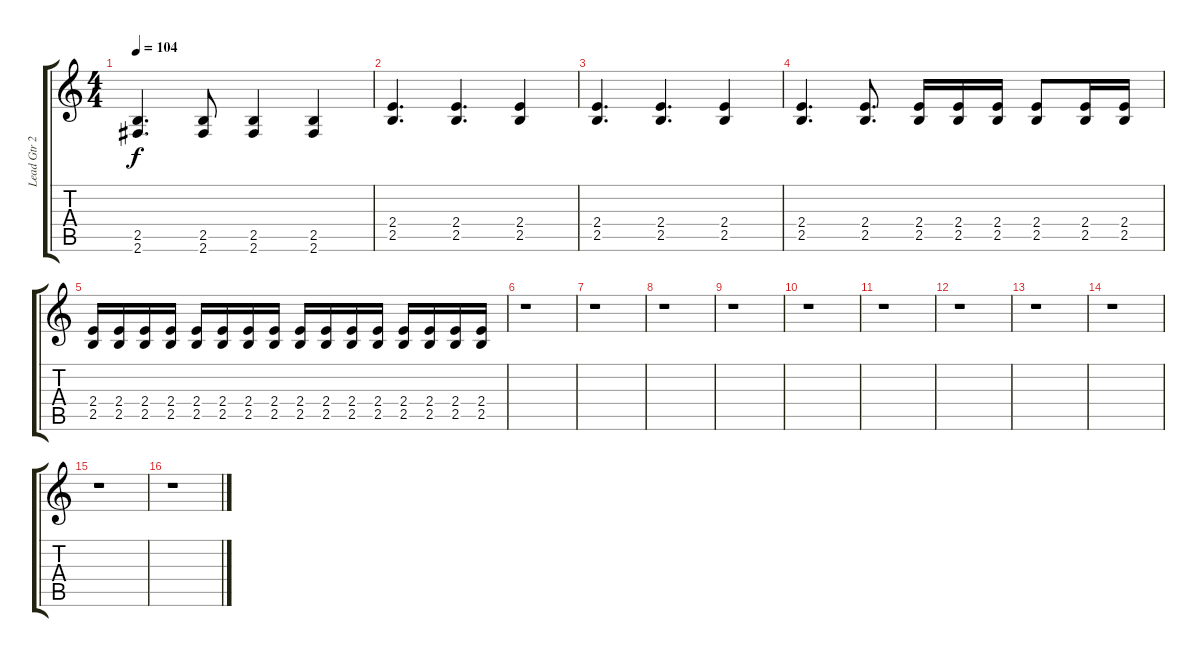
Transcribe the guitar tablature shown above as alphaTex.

\track ("Lead Gtr 2" "Lead Gtr 2") {instrument distortionguitar}
\staff {score tabs}
\tuning (E4 B3 G3 D3 A2 E2) {hide}
\ts (4 4)
\tempo 104
\clef g2
\ks c
(2.5{t} 2.6{t}).4{d dy f} (2.5 2.6).8 (2.5 2.6).4 (2.5 2.6).4 |
(2.4 2.5).4{d} (2.4 2.5).4{d} (2.4 2.5).4 |
(2.4 2.5).4{d} (2.4 2.5).4{d} (2.4 2.5).4 |
(2.4 2.5).4{d} (2.4 2.5).8{d} (2.4 2.5).16 (2.4 2.5).16 (2.4 2.5).16 (2.4 2.5).8 (2.4 2.5).16 (2.4 2.5).16 |
(2.4 2.5).16 (2.4 2.5).16 (2.4 2.5).16 (2.4 2.5).16 (2.4 2.5).16 (2.4 2.5).16 (2.4 2.5).16 (2.4 2.5).16 (2.4 2.5).16 (2.4 2.5).16 (2.4 2.5).16 (2.4 2.5).16 (2.4 2.5).16 (2.4 2.5).16 (2.4 2.5).16 (2.4 2.5).16 |
r.1 |
r.1 |
r.1 |
r.1 |
r.1 |
r.1 |
r.1 |
r.1 |
r.1 |
r.1 |
r.1
